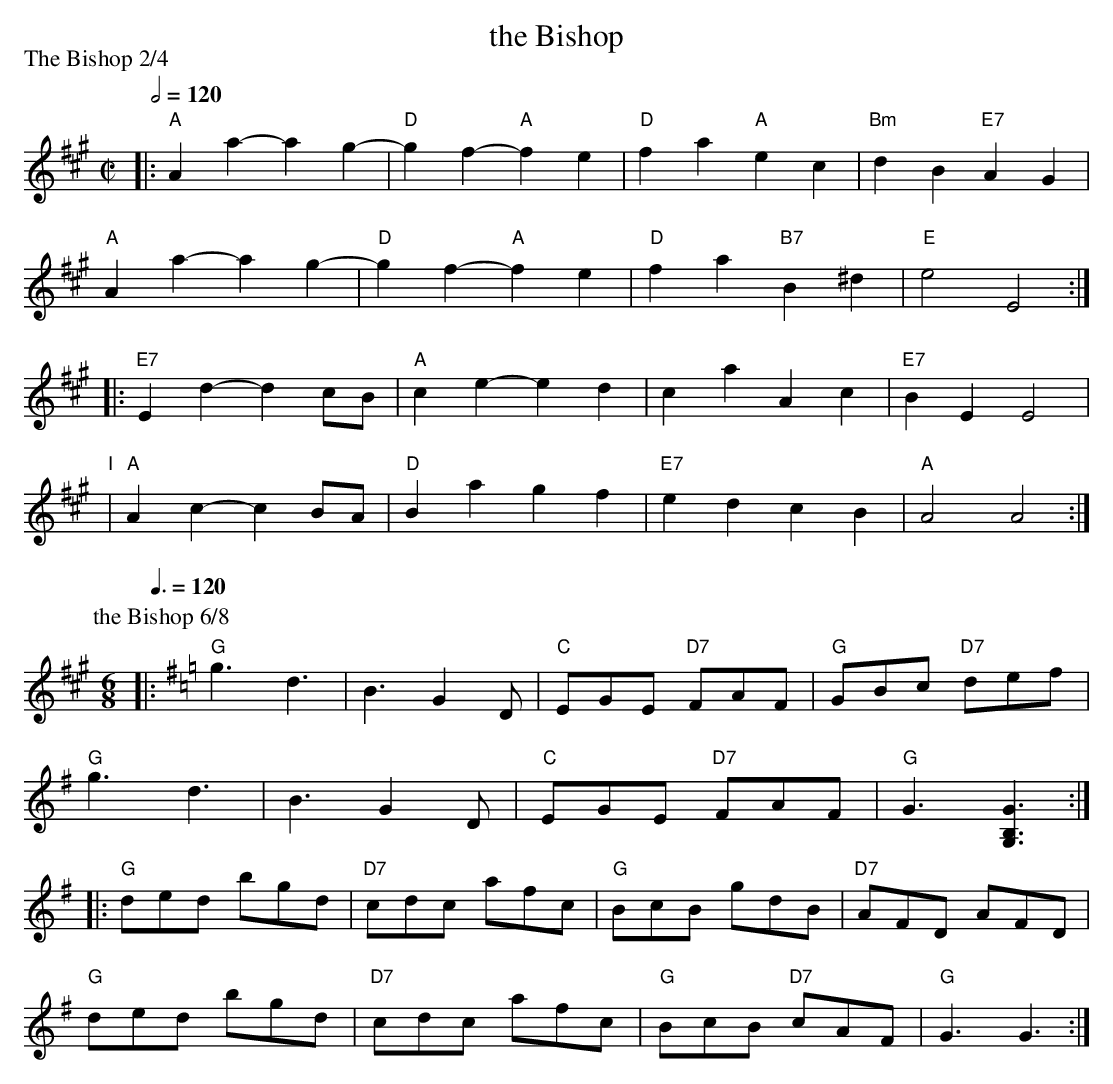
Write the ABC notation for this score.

X:1
T: the Bishop
P: The Bishop 2/4
M: C|
Q:2/4=120
L: 1/4
K: A
|: "A"Aa- ag- | "D"gf- "A"fe | "D"fa "A"ec | "Bm"dB "E7"AG |
  "A"Aa- ag- | "D"gf- "A"fe | "D"fa "B7"B^d | "E"e2 E2 :|
|: "E7"Ed- dc/B/ | "A"ce- ed | ca Ac | "E7"BE E2 |
"I"\
|  "A"Ac- cB/A/ | "D"Ba gf | "E7"ed cB | "A"A2 A2 :|
P: the Bishop 6/8
M: 6/8
L: 1/8
Q:3/8=120
K: G
|: "G"g3 d3 | B3 G2D | "C"EGE "D7"FAF | "G"GBc "D7"def |
  "G"g3 d3 | B3 G2D | "C"EGE "D7"FAF | "G"G3 [G3B,3G,3] :|
|: "G"ded bgd | "D7"cdc afc | "G"BcB gdB | "D7"AFD AFD |
  "G"ded bgd | "D7"cdc afc | "G"BcB "D7"cAF | "G"G3 G3 :|
